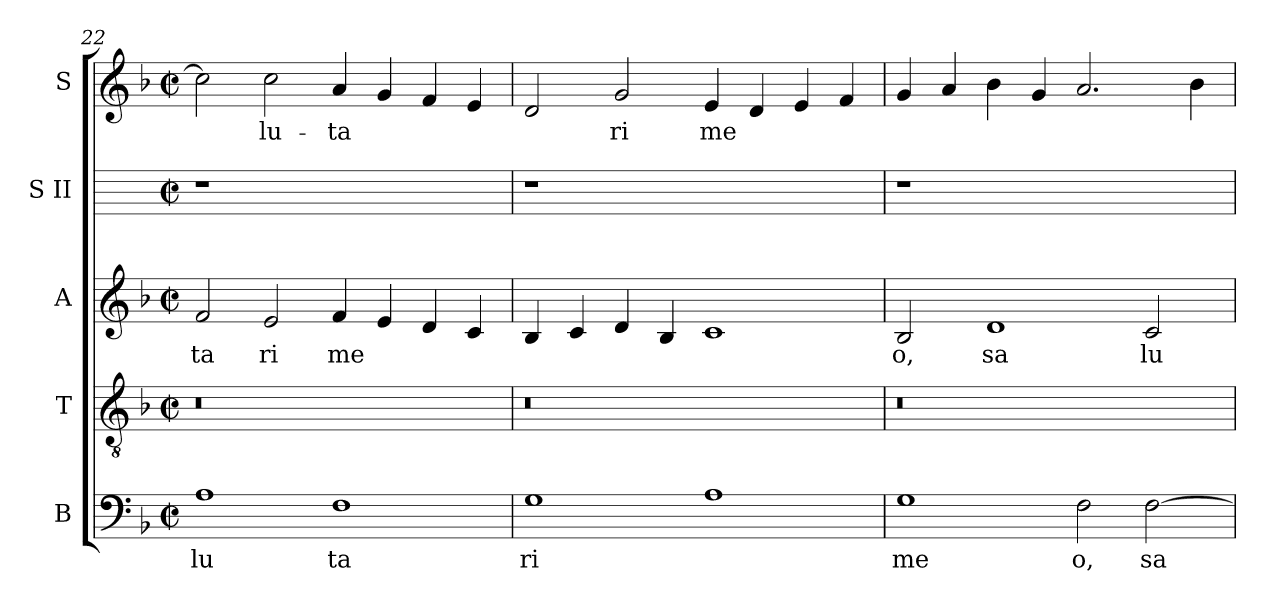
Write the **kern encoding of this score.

**kern	**text	**kern	**kern	**text	**kern	**kern	**text
*part5	*part5	*part4	*part3	*part3	*part2	*part1	*part1
*staff5	*staff5	*staff4	*staff3	*staff3	*staff2	*staff1	*staff1
*I"B	*	*I"T	*I"A	*	*I"S II	*I"S	*
*I'B	*	*I'T	*I'A	*	*	*I'S	*
*clefF4	*	*clefGv2	*clefG2	*	*	*clefG2	*
*k[b-]	*	*k[b-]	*k[b-]	*	*k[]	*k[b-]	*
*F:	*	*F:	*F:	*	*C:	*F:	*
*M2/2	*	*M2/2	*M2/2	*	*M2/2	*M2/2	*
*met(c|)	*	*met(c|)	*met(c|)	*	*met(c|)	*met(c|)	*
=22	=22	=22	=22	=22	=22	=22	=22
!	!LO:LY:b:cj	!	!	!LO:LY:b:cj	!	!	!LO:LY:b:cj
1A	lu	0r	2f/	ta	1r	2cc\]	--
!	!	!	!	!LO:LY:b:cj	!	!	!LO:LY:b:cj
.	.	.	2e/	ri	.	2cc\	-lu-
!	!LO:LY:b:cj	!	!	!LO:LY:b:cj	!	!	!LO:LY:b:cj
1F	ta	.	4f/	me	1ryy	4a/	-ta-
!	!	!	!	!LO:LY:b:cj	!	!	!LO:LY:b:cj
.	.	.	4e/	.	.	4g/	--
!	!	!	!	!LO:LY:b:cj	!	!	!LO:LY:b:cj
.	.	.	4d/	.	.	4f/	--
!	!	!	!	!LO:LY:b:cj	!	!	!LO:LY:b:cj
.	.	.	4c/	.	.	4e/	--
=23	=23	=23	=23	=23	=23	=23	=23
!	!LO:LY:b:cj	!	!	!LO:LY:b:cj	!	!	!LO:LY:b:cj
1G	ri	0r	4B-/	.	1r	2d/	--
!	!	!	!	!LO:LY:b:cj	!	!	!
.	.	.	4c/	.	.	.	.
!	!	!	!	!LO:LY:b:cj	!	!	!LO:LY:b:cj
.	.	.	4d/	.	.	2g/	-ri
!	!	!	!	!LO:LY:b:cj	!	!	!
.	.	.	4B-/	.	.	.	.
!	!LO:LY:b:cj	!	!	!LO:LY:b:cj	!	!	!LO:LY:b:cj
1A	.	.	1c	.	1ryy	4e/	me-
!	!	!	!	!	!	!	!LO:LY:b:cj
.	.	.	.	.	.	4d/	--
!	!	!	!	!	!	!	!LO:LY:b:cj
.	.	.	.	.	.	4e/	--
!	!	!	!	!	!	!	!LO:LY:b:cj
.	.	.	.	.	.	4f/	--
!!LO:PB:g=z
=24	=24	=24	=24	=24	=24	=24	=24
!	!LO:LY:b:cj	!	!	!LO:LY:b:cj	!	!	!LO:LY:b:cj
1G	me	0r	2B-/	o,	1r	4g/	--
!	!	!	!	!	!	!	!LO:LY:b:cj
.	.	.	.	.	.	4a/	--
!	!	!	!	!LO:LY:b:cj	!	!	!LO:LY:b:cj
.	.	.	1d	sa	.	4b-\	--
!	!	!	!	!	!	!	!LO:LY:b:cj
.	.	.	.	.	.	4g/	--
!	!LO:LY:b:cj	!	!	!	!	!	!LO:LY:b:cj
2F\	o,	.	.	.	1ryy	2.a/	--
!	!LO:LY:b:cj	!	!	!LO:LY:b:cj	!	!	!
[>2F\	sa	.	2c/	lu	.	.	.
!	!	!	!	!	!	!	!LO:LY:b:cj
.	.	.	.	.	.	4b-\	--
=	=	=	=	=	=	=	=
*-	*-	*-	*-	*-	*-	*-	*-
